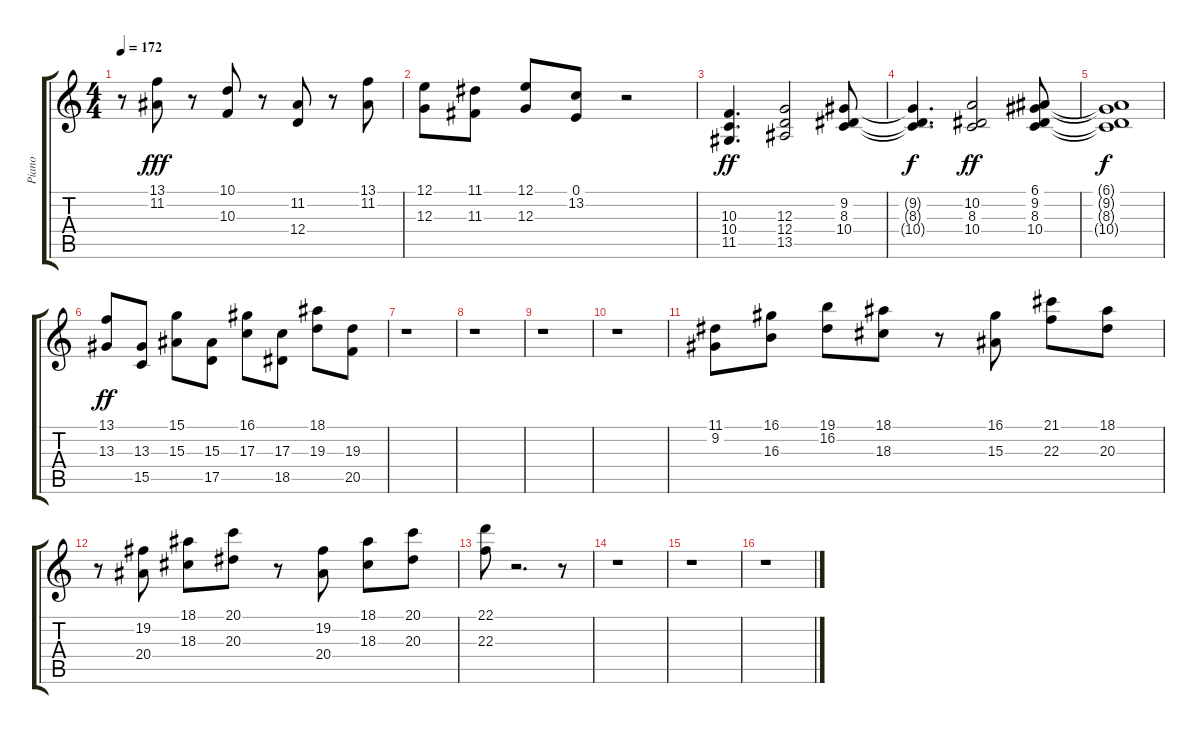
\track ("Piano" "Piano") {instrument acousticgrandpiano}
\staff {score tabs}
\tuning (E4 B3 G3 D3 A2 E2) {hide}
\ts (4 4)
\tempo 172
\clef g2
\ks c
r.8{dy fff} (13.1 11.2).8 r.8 (10.1 10.3).8 r.8 (11.2 12.4).8 r.8 (13.1 11.2).8 |
(12.1 12.3).8 (11.1 11.3).8 (12.1 12.3).8 (0.1 13.2).8 r.2 |
(10.3 10.4 11.5).4{d dy ff} (12.3 12.4 13.5).2 (9.2 8.3 10.4).8 |
(9.2{t} 8.3{t} 10.4{t}).4{d dy f} (10.2 8.3 10.4).2{dy ff} (6.1 9.2 8.3 10.4).8 |
(6.1{t} 9.2{t} 8.3{t} 10.4{t}).1{dy f} |
(13.1 13.3).8{dy ff} (13.3 15.5).8 (15.1 15.3).8 (15.3 17.5).8 (16.1 17.3).8 (17.3 18.5).8 (18.1 19.3).8 (19.3 20.5).8 |
r.1 |
r.1 |
r.1 |
r.1 |
(11.1 9.2).8 (16.1 16.3).8 (19.1 16.2).8 (18.1 18.3).8 r.8 (16.1 15.3).8 (21.1 22.3).8 (18.1 20.3).8 |
r.8 (19.2 20.4).8 (18.1 18.3).8 (20.1 20.3).8 r.8 (19.2 20.4).8 (18.1 18.3).8 (20.1 20.3).8 |
(22.1 22.3).8 r.2{d} r.8 |
r.1 |
r.1 |
r.1
